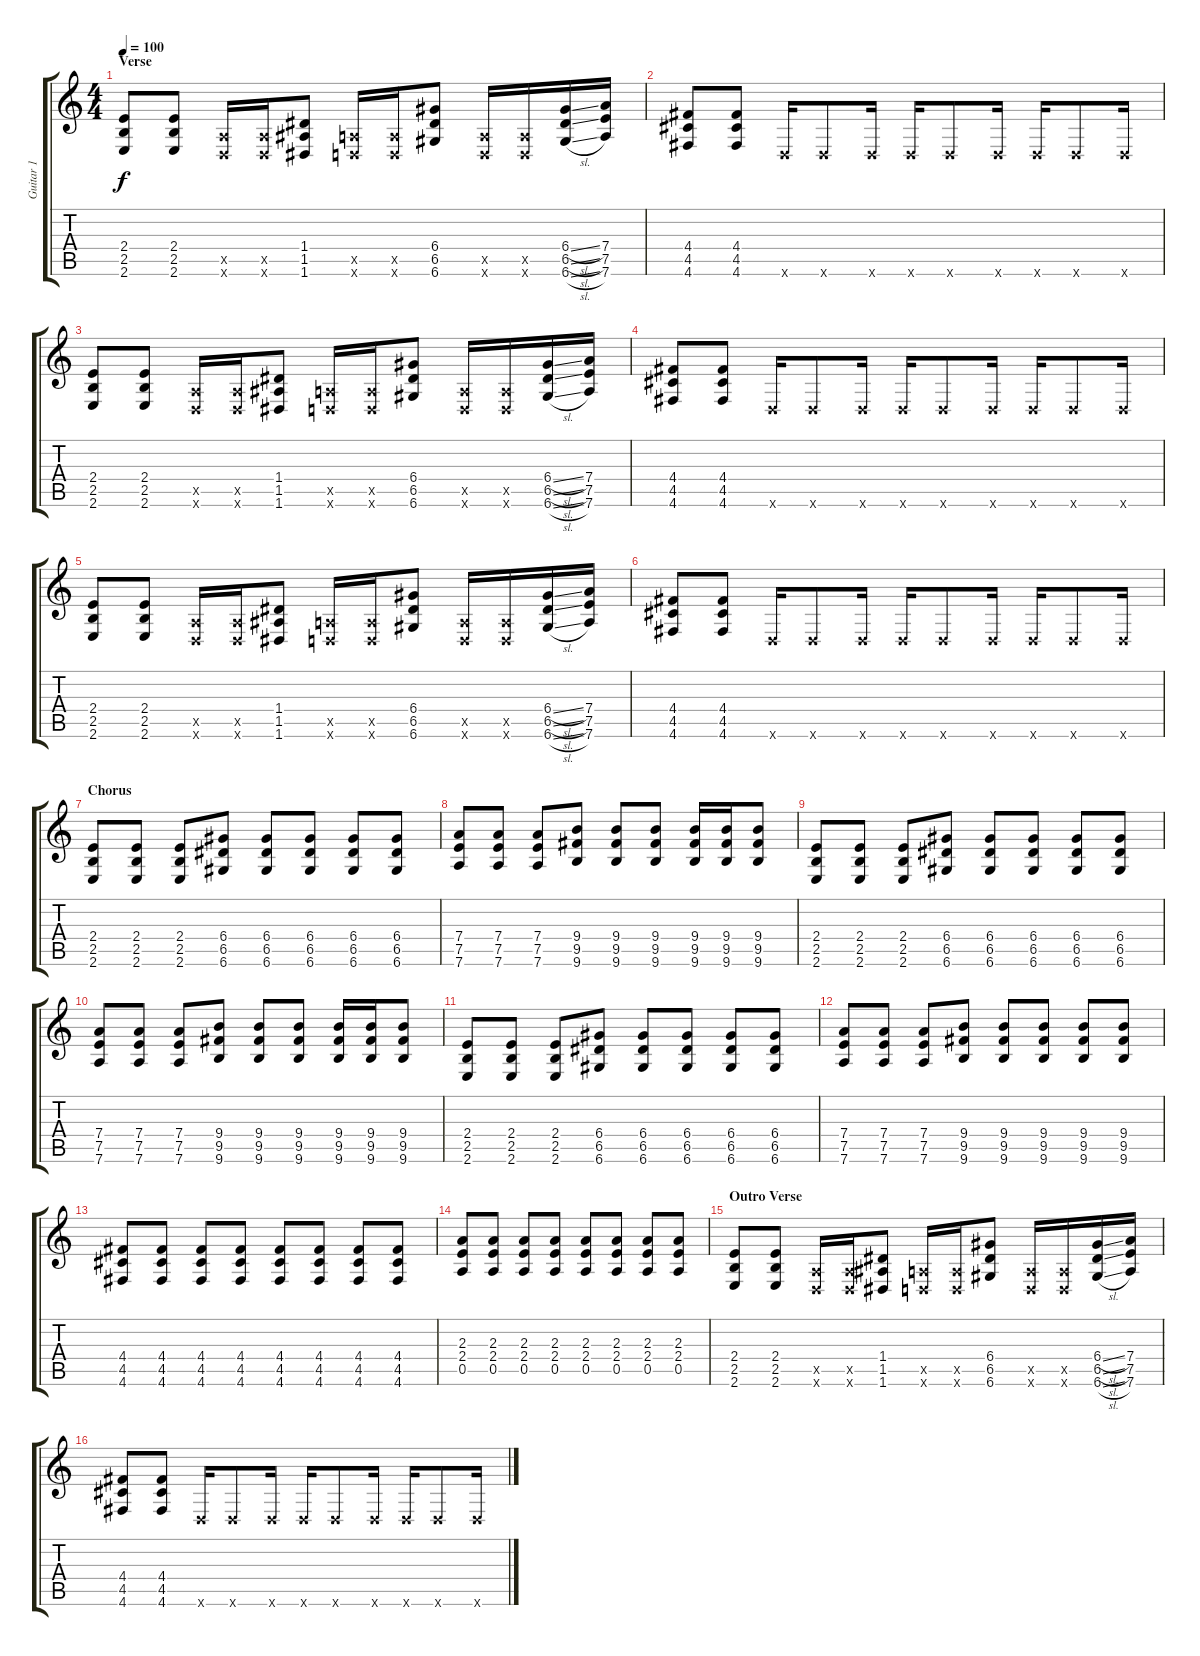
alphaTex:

\track ("Guitar 1" "Guitar 1") {instrument distortionguitar}
\staff {score tabs}
\tuning (E4 B3 G3 D3 A2 D2) {hide}
\ts (4 4)
\section ("" "Verse")
\tempo 100
\clef g2
\ks c
(2.4 2.5 2.6).8{dy f balance 0 instrument distortionguitar} (2.4 2.5 2.6).8 (0.5{x} 0.6{x}).16 (0.5{x} 0.6{x}).16 (1.4 1.5 1.6).8 (0.5{x} 0.6{x}).16 (0.5{x} 0.6{x}).16 (6.4 6.5 6.6).8 (0.5{x} 0.6{x}).16 (0.5{x} 0.6{x}).16 (6.4{sl} 6.5{sl} 6.6{sl}).16 (7.4 7.5 7.6).16 |
(4.4 4.5 4.6).8 (4.4 4.5 4.6).8 0.6{x}.16 0.6{x}.8 0.6{x}.16 0.6{x}.16 0.6{x}.8 0.6{x}.16 0.6{x}.16 0.6{x}.8 0.6{x}.16 |
(2.4 2.5 2.6).8{balance 0 instrument distortionguitar} (2.4 2.5 2.6).8 (0.5{x} 0.6{x}).16 (0.5{x} 0.6{x}).16 (1.4 1.5 1.6).8 (0.5{x} 0.6{x}).16 (0.5{x} 0.6{x}).16 (6.4 6.5 6.6).8 (0.5{x} 0.6{x}).16 (0.5{x} 0.6{x}).16 (6.4{sl} 6.5{sl} 6.6{sl}).16 (7.4 7.5 7.6).16 |
(4.4 4.5 4.6).8 (4.4 4.5 4.6).8 0.6{x}.16 0.6{x}.8 0.6{x}.16 0.6{x}.16 0.6{x}.8 0.6{x}.16 0.6{x}.16 0.6{x}.8 0.6{x}.16 |
(2.4 2.5 2.6).8{balance 0 instrument distortionguitar} (2.4 2.5 2.6).8 (0.5{x} 0.6{x}).16 (0.5{x} 0.6{x}).16 (1.4 1.5 1.6).8 (0.5{x} 0.6{x}).16 (0.5{x} 0.6{x}).16 (6.4 6.5 6.6).8 (0.5{x} 0.6{x}).16 (0.5{x} 0.6{x}).16 (6.4{sl} 6.5{sl} 6.6{sl}).16 (7.4 7.5 7.6).16 |
(4.4 4.5 4.6).8 (4.4 4.5 4.6).8 0.6{x}.16 0.6{x}.8 0.6{x}.16 0.6{x}.16 0.6{x}.8 0.6{x}.16 0.6{x}.16 0.6{x}.8 0.6{x}.16 |
\section ("" "Chorus")
(2.4 2.5 2.6).8 (2.4 2.5 2.6).8 (2.4 2.5 2.6).8 (6.4 6.5 6.6).8 (6.4 6.5 6.6).8 (6.4 6.5 6.6).8 (6.4 6.5 6.6).8 (6.4 6.5 6.6).8 |
(7.4 7.5 7.6).8 (7.4 7.5 7.6).8 (7.4 7.5 7.6).8 (9.4 9.5 9.6).8 (9.4 9.5 9.6).8 (9.4 9.5 9.6).8 (9.4 9.5 9.6).16 (9.4 9.5 9.6).16 (9.4 9.5 9.6).8 |
(2.4 2.5 2.6).8 (2.4 2.5 2.6).8 (2.4 2.5 2.6).8 (6.4 6.5 6.6).8 (6.4 6.5 6.6).8 (6.4 6.5 6.6).8 (6.4 6.5 6.6).8 (6.4 6.5 6.6).8 |
(7.4 7.5 7.6).8 (7.4 7.5 7.6).8 (7.4 7.5 7.6).8 (9.4 9.5 9.6).8 (9.4 9.5 9.6).8 (9.4 9.5 9.6).8 (9.4 9.5 9.6).16 (9.4 9.5 9.6).16 (9.4 9.5 9.6).8 |
(2.4 2.5 2.6).8 (2.4 2.5 2.6).8 (2.4 2.5 2.6).8 (6.4 6.5 6.6).8 (6.4 6.5 6.6).8 (6.4 6.5 6.6).8 (6.4 6.5 6.6).8 (6.4 6.5 6.6).8 |
(7.4 7.5 7.6).8 (7.4 7.5 7.6).8 (7.4 7.5 7.6).8 (9.4 9.5 9.6).8 (9.4 9.5 9.6).8 (9.4 9.5 9.6).8 (9.4 9.5 9.6).8 (9.4 9.5 9.6).8 |
(4.4 4.5 4.6).8 (4.4 4.5 4.6).8 (4.4 4.5 4.6).8 (4.4 4.5 4.6).8 (4.4 4.5 4.6).8 (4.4 4.5 4.6).8 (4.4 4.5 4.6).8 (4.4 4.5 4.6).8 |
(2.3 2.4 0.5).8 (2.3 2.4 0.5).8 (2.3 2.4 0.5).8 (2.3 2.4 0.5).8 (2.3 2.4 0.5).8 (2.3 2.4 0.5).8 (2.3 2.4 0.5).8 (2.3 2.4 0.5).8 |
\section ("" "Outro Verse")
(2.4 2.5 2.6).8{balance 0 instrument distortionguitar} (2.4 2.5 2.6).8 (0.5{x} 0.6{x}).16 (0.5{x} 0.6{x}).16 (1.4 1.5 1.6).8 (0.5{x} 0.6{x}).16 (0.5{x} 0.6{x}).16 (6.4 6.5 6.6).8 (0.5{x} 0.6{x}).16 (0.5{x} 0.6{x}).16 (6.4{sl} 6.5{sl} 6.6{sl}).16 (7.4 7.5 7.6).16 |
(4.4 4.5 4.6).8 (4.4 4.5 4.6).8 0.6{x}.16 0.6{x}.8 0.6{x}.16 0.6{x}.16 0.6{x}.8 0.6{x}.16 0.6{x}.16 0.6{x}.8 0.6{x}.16
